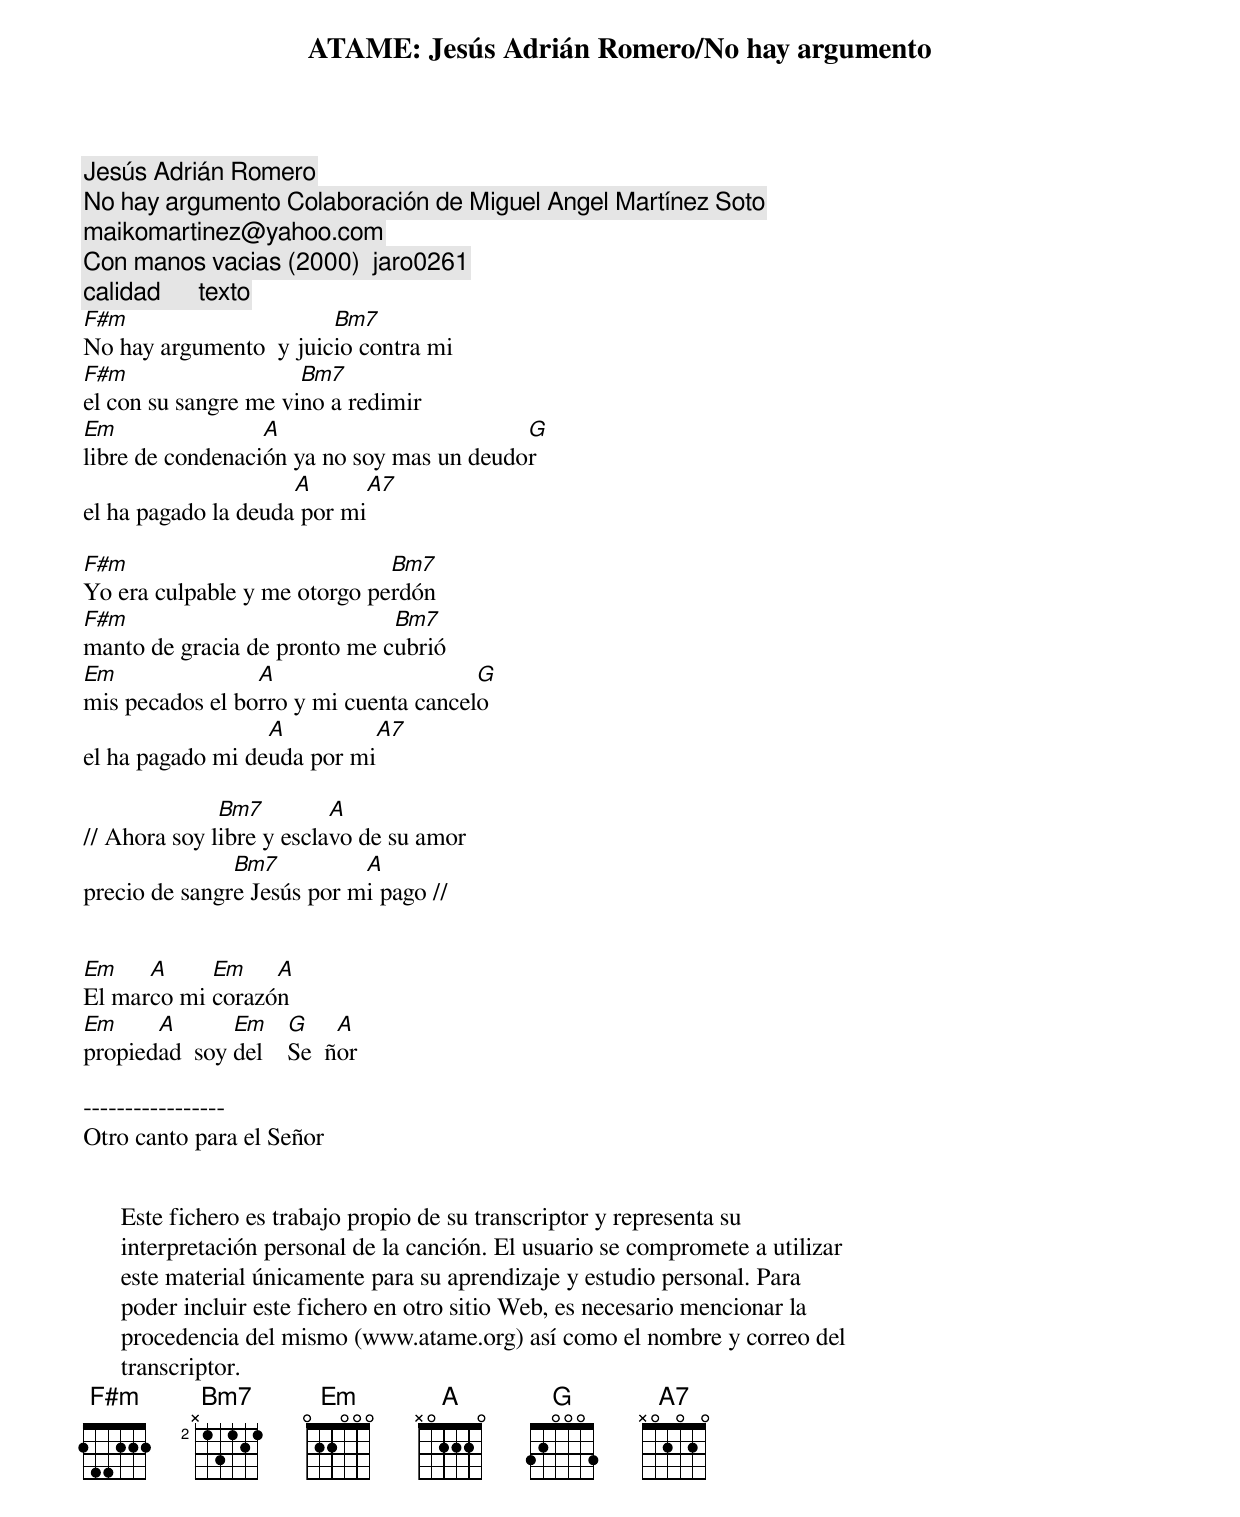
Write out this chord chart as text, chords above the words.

ATAME: Jesús Adrián Romero/No hay argumento

      Jesús Adrián Romero
      No hay argumento Colaboración de Miguel Angel Martínez Soto
      maikomartinez@yahoo.com
      Con manos vacias (2000)  jaro0261
      calidad      texto
F#m                     Bm7
No hay argumento  y juicio contra mi
F#m                   Bm7
el con su sangre me vino a redimir
Em                A                        G
libre de condenación ya no soy mas un deudor
                     A        A7
el ha pagado la deuda por mi

F#m                           Bm7
Yo era culpable y me otorgo perdón
F#m                           Bm7
manto de gracia de pronto me cubrió
Em               A                     G
mis pecados el borro y mi cuenta cancelo
                  A             A7
el ha pagado mi deuda por mi

              Bm7         A
// Ahora soy libre y esclavo de su amor
               Bm7          A
precio de sangre Jesús por mi pago //


Em    A     Em    A
El marco mi corazón
Em     A       Em     G    A
propiedad  soy del    Se  ñor

-----------------
Otro canto para el Señor


      Este fichero es trabajo propio de su transcriptor y representa su
      interpretación personal de la canción. El usuario se compromete a utilizar
      este material únicamente para su aprendizaje y estudio personal. Para
      poder incluir este fichero en otro sitio Web, es necesario mencionar la
      procedencia del mismo (www.atame.org) así como el nombre y correo del
      transcriptor.
